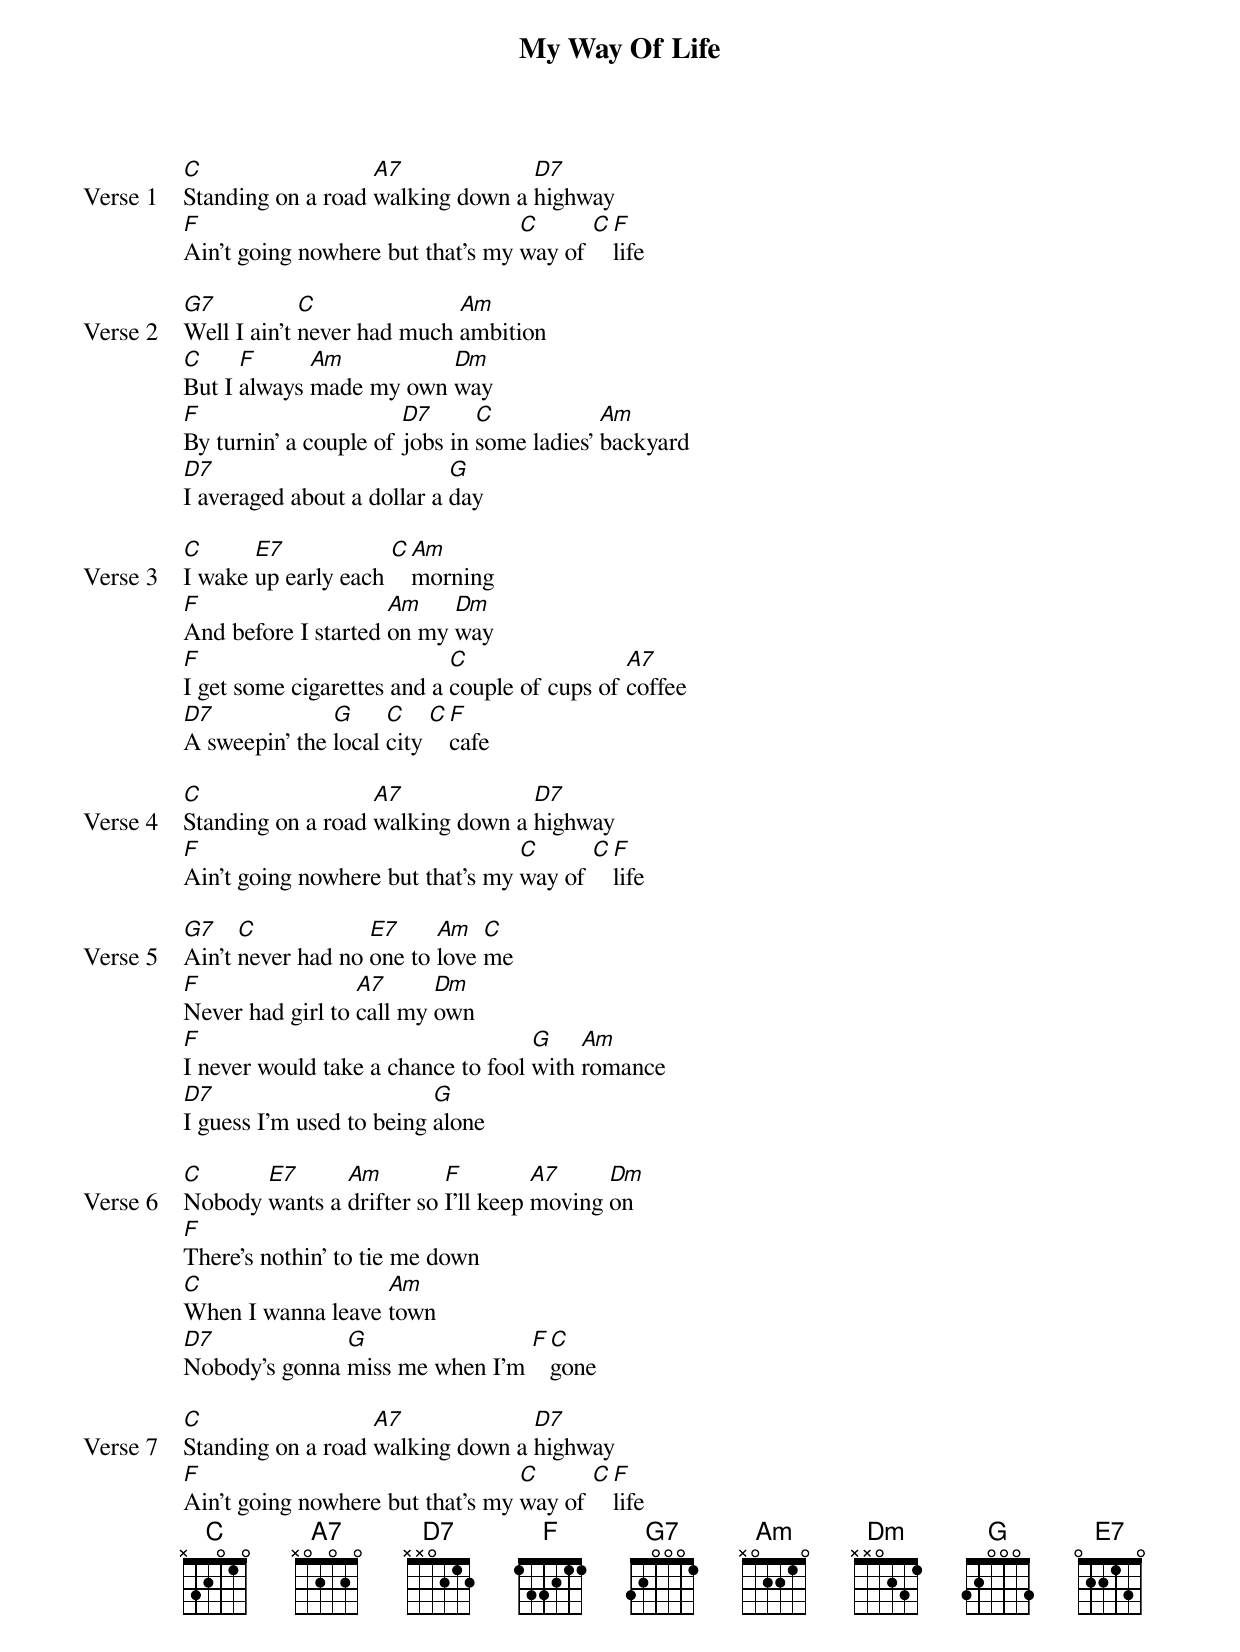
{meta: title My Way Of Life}
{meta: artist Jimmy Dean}
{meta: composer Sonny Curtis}
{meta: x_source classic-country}
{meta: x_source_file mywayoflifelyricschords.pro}
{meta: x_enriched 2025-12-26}

{start_of_verse: Verse 1}
[C]Standing on a road [A7]walking down a [D7]highway
[F]Ain't going nowhere but that's my [C]way of [C][F]life
{end_of_verse}

{start_of_verse: Verse 2}
[G7]Well I ain't [C]never had much [Am]ambition
[C]But I [F]always [Am]made my own [Dm]way
[F]By turnin' a couple of [D7]jobs in [C]some ladies' [Am]backyard
[D7]I averaged about a dollar a [G]day
{end_of_verse}

{start_of_verse: Verse 3}
[C]I wake [E7]up early each [C][Am]morning
[F]And before I started [Am]on my [Dm]way
[F]I get some cigarettes and a [C]couple of cups of [A7]coffee
[D7]A sweepin' the [G]local [C]city [C][F]cafe
{end_of_verse}

{start_of_verse: Verse 4}
[C]Standing on a road [A7]walking down a [D7]highway
[F]Ain't going nowhere but that's my [C]way of [C][F]life
{end_of_verse}

{start_of_verse: Verse 5}
[G7]Ain't [C]never had no [E7]one to [Am]love [C]me
[F]Never had girl to [A7]call my [Dm]own
[F]I never would take a chance to fool [G]with [Am]romance
[D7]I guess I'm used to being [G]alone
{end_of_verse}

{start_of_verse: Verse 6}
[C]Nobody [E7]wants a [Am]drifter so [F]I'll keep [A7]moving [Dm]on
[F]There's nothin' to tie me down
[C]When I wanna leave [Am]town
[D7]Nobody's gonna [G]miss me when I'm [F][C]gone
{end_of_verse}

{start_of_verse: Verse 7}
[C]Standing on a road [A7]walking down a [D7]highway
[F]Ain't going nowhere but that's my [C]way of [C][F]life
{end_of_verse}
